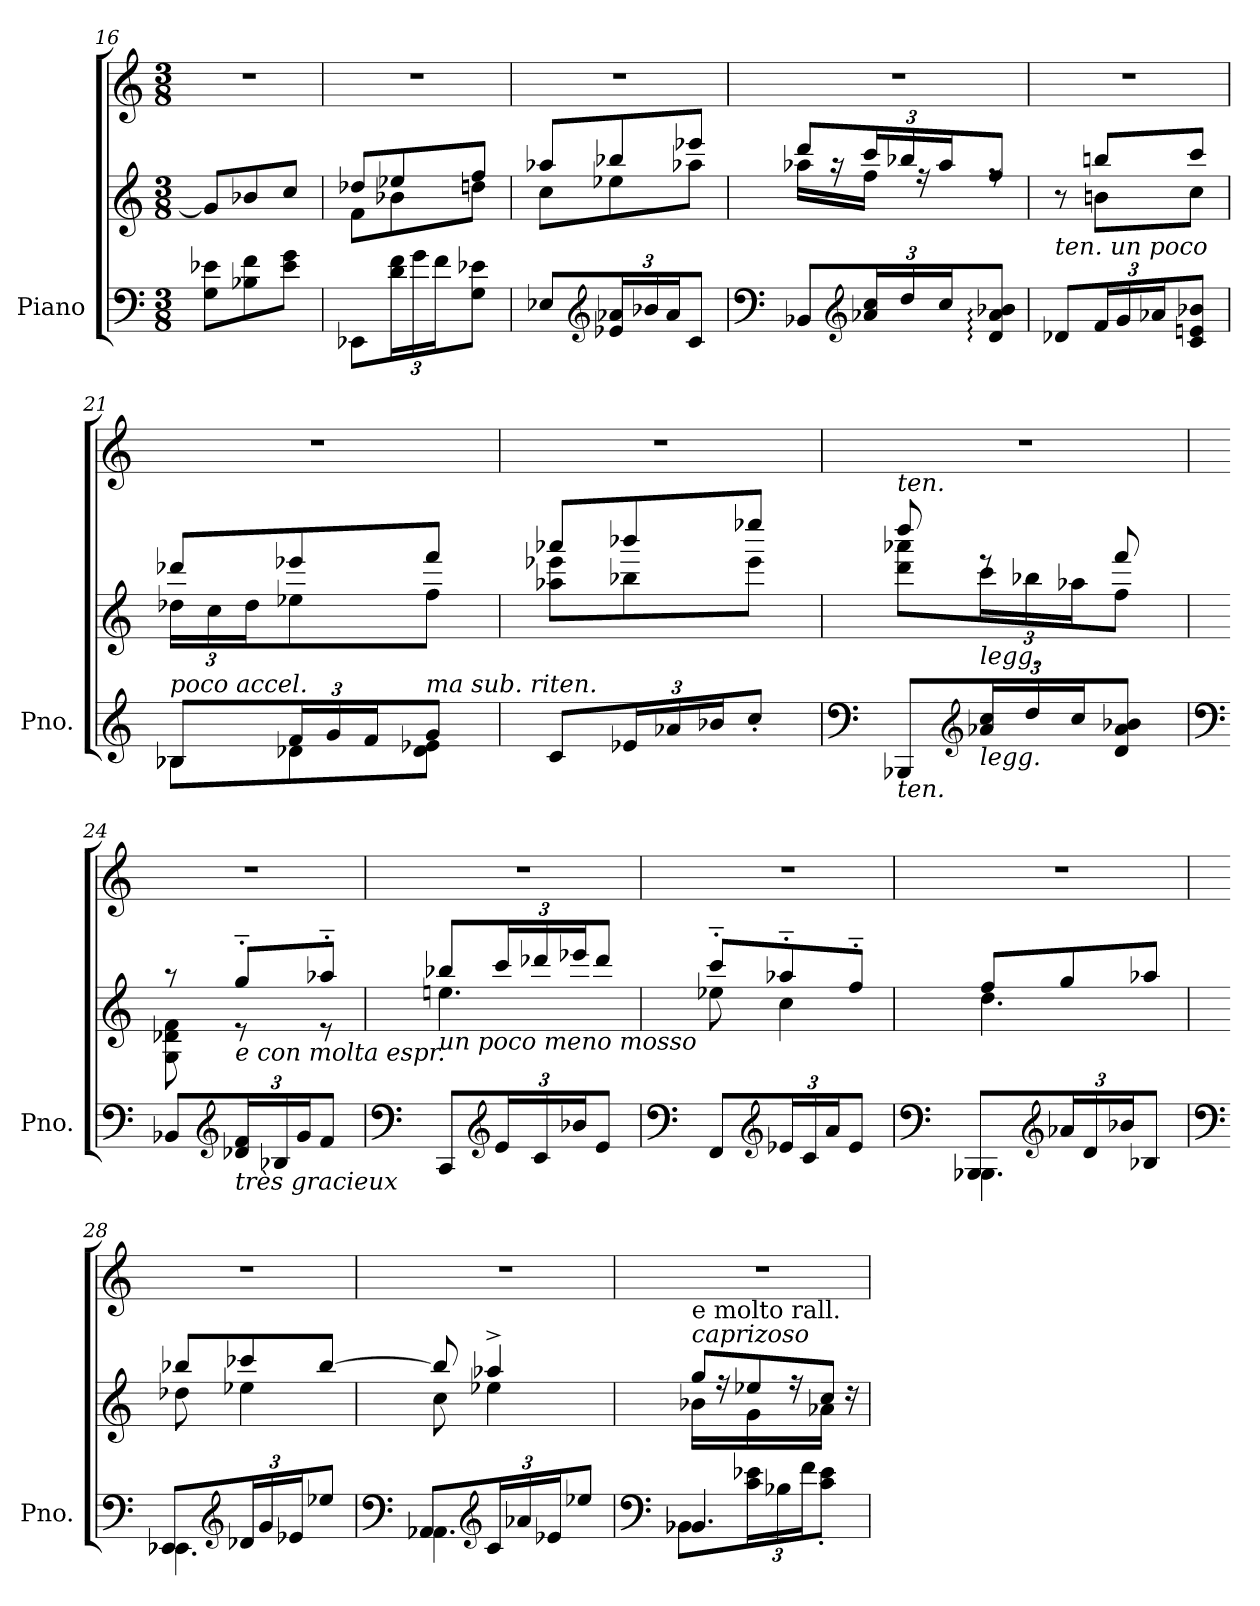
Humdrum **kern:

**kern	**kern	**kern	**dynam
*part1	*part1	*part1	*part1
*staff3	*staff2	*staff1	*staff1/2/3
*I"Piano	*	*	*
*I'Pno.	*	*	*
*clefF4	*clefG2	*clefG2	*
*k[]	*k[]	*k[]	*
*M3/8	*M3/8	*M3/8	*
=16	=16	=16	=16
8G\ 8e-X\L	8g/L]	4.r	.
8B-X\ 8f\	8b-X/	.	.
8e-\ 8g\J	8cc/J	.	.
=17	=17	=17	=17
*	*^	*	*
8EE-X\L	8dd-X/L	8f\L	4.r	.
*Xbrackettup	*	*	*	*
24d\ 24f\L	8ee-X/	8b-X\	.	.
24g\	.	.	.	.
24f\J	.	.	.	.
8G\ 8e-X\J	8ff/J	8ddn\J	.	.
=18	=18	=18	=18	=18
8E-X/L	8aa-X/L	8cc\L	4.r	.
*clefG2	*	*	*	*
24e-X/ 24a-X/L	8bb-X/	8ee-X\	.	.
24b-X/	.	.	.	.
24a-/J	.	.	.	.
8c/J	8eee-X/J	8aa-X\J	.	.
=19	=19	=19	=19	=19
*clefF4	*	*	*	*
8BB-X/L	8ddd/L	16aa-X\LL	4.r	.
.	.	16raa	.	.
*clefG2	*	*	*	*
*	*Xbrackettup	*	*	*
24a-X/ 24cc/L	24ccc/L	16ff\JJ	.	.
24dd/	24bb-X/	.	.	.
.	.	16rff	.	.
24cc/J	24aa-/J	.	.	.
8d/: 8a-/: 8b-X/:J	8ff/J	8rff	.	.
=20	=20	=20	=20	=20
!LO:TX:a:i:t=ten. un poco	!	!	!	!
8d-X/L	8r	8ryy	4.r	.
24f/L	8bbn/L	8bn:\L	.	.
24g/	.	.	.	.
24a-X/J	.	.	.	.
8c/ 8en/ 8b-X/J	8ccc/J	8cc:\J	.	.
!!LO:LB:g=z
=21	=21	=21	=21	=21
*^	*	*	*	*
!LO:TX:a:i:t=poco accel.	!	!	!	!	!
8B-\L	8B-X/L	8ddd-X/L	24dd-X\LL	4.r	.
.	.	.	24cc\	.	.
.	.	.	24dd-\J	.	.
8d-X\	24f/L	8eee-X/	8ee-X\	.	.
.	24g/	.	.	.	.
.	24f/J	.	.	.	.
!LO:TX:a:i:t=ma sub. riten.	!	!	!	!	!
8d-\ 8e-X\J	8g/J	8fff/J	8ff\J	.	.
*v	*v	*	*	*	*
=22	=22	=22	=22	=22
8c/L	8aaa-X/L	8aa-X\ 8eee-X\L	4.r	.
24e-X/L	8bbb-X/	8bb-X\	.	.
24a-X/	.	.	.	.
24b-X/J	.	.	.	.
8cc'/J	8eeee-X/J	8eee-\J	.	.
=23	=23	=23	=23	=23
*clefF4	*	*	*	*
!	!LO:TX:a:i:t=ten.	!	!	!
!LO:TX:b:i:t=ten.	!	!	!	!
8BBB-X/L	8dddd/	8ddd\ 8aaa-X\L	4.r	.
*clefG2	*	*	*	*
!	!LO:TX:b:i:t=legg.	!	!	!
!LO:TX:b:i:t=legg.	!	!	!	!
24a-X/ 24cc/L	8reee	24ccc\L	.	.
24dd/	.	24bb-X\	.	.
24cc/J	.	24aa-X\J	.	.
8d/ 8a-/ 8b-X/J	8fff/	8ff\J	.	.
=24	=24	=24	=24	=24
*clefF4	*	*	*	*
!	!	!	!	!LO:DY:b=2
8BB-X/L	8r	8G\ 8d-X\ 8f\	4.r	other-dynamics
*clefG2	*	*	*	*
!	!LO:TX:b:i:t=e con molta espr.	!	!	!
!LO:TX:b:i:t=très gracieux	!	!	!	!
24d-X/ 24f/L	8gg~'/L	8r	.	.
24B-X/	.	.	.	.
24g/J	.	.	.	.
8f/J	8aa-X~'/J	8r	.	.
=25	=25	=25	=25	=25
*clefF4	*	*	*	*
!	!LO:TX:b:i:t=un poco meno mosso	!	!	!
8CC/L	8bb-X/L	4.een\	4.r	.
*clefG2	*	*	*	*
24e/L	24ccc/L	.	.	.
24c/	24ddd-X/	.	.	.
24b-X/J	24eee-X/J	.	.	.
8e/J	8ddd-/J	.	.	.
=26	=26	=26	=26	=26
*clefF4	*	*	*	*
8FF/L	8ccc~'/L	8ee-X\	4.r	.
*clefG2	*	*	*	*
24e-X/L	8aa-X'~/	4cc\	.	.
24c/	.	.	.	.
24a/J	.	.	.	.
8e-/J	8ff'~/J	.	.	.
!!LO:PB:g=z
=27	=27	=27	=27	=27
*clefF4	*	*	*	*
*^	*	*	*	*
4.BBB-\	8BBB-X/L	8ff/L	4.dd\	4.r	.
*clefG2	*	*	*	*	*
.	24a-X/L	8gg/	.	.	.
.	24d/	.	.	.	.
.	24b-X/J	.	.	.	.
.	8B-X/J	8aa-X/J	.	.	.
=28	=28	=28	=28	=28	=28
*clefF4	*	*	*	*	*
4.EE-\	8EE-X/L	8bb-X/L	8dd-X\	4.r	.
*clefG2	*	*	*	*	*
.	24d-X/L	8ccc-X/	4ee-X\	.	.
.	24g/	.	.	.	.
.	24e-X/J	.	.	.	.
.	8ee-X/J	[8bb-/J	.	.	.
=29	=29	=29	=29	=29	=29
*clefF4	*	*	*	*	*
4.AA-\	8AA-X/L	8bb-/]	8cc\	4.r	.
*clefG2	*	*	*	*	*
.	24c/L	4aa-X^/	4ee-X\	.	.
.	24a-X/	.	.	.	.
.	24e-X/J	.	.	.	.
.	8ee-X/J	.	.	.	.
=30	=30	=30	=30	=30	=30
*clefF4	*	*	*	*	*
!	!	!LO:TX:a:i:t=caprizoso	!	!	!
!	!	!LO:TX:a:t=e molto rall.	!	!	!
4.BB-/	8BB-X\L	8gg/L	16b-X\LL	4.r	.
.	.	.	16rff	.	.
.	24c\ 24e-X\L	8ee-X/	16g\	.	.
.	24B-X\	.	.	.	.
.	.	.	16rff	.	.
.	24f\J	.	.	.	.
.	8c\' 8e-\'J	8cc/J	16a-X\JJ	.	.
.	.	.	16rdd	.	.
*v	*v	*	*	*	*
*	*v	*v	*	*
=	=	=	=
*-	*-	*-	*-
